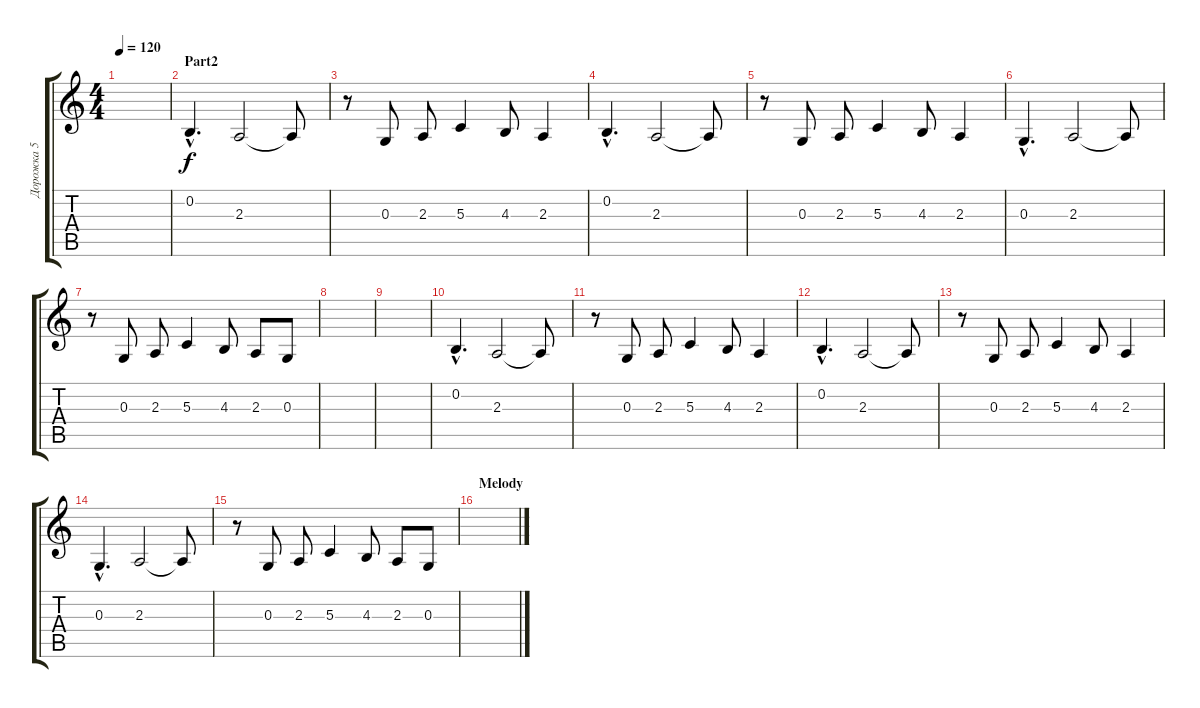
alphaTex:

\track ("Дорожка 5" "Дорожка 5") {instrument electricgrandpiano}
\staff {score tabs}
\tuning (E4 B3 G3 D3 A2 E2) {hide}
\ts (4 4)
\tempo 120
\clef g2
\ks c
|
\section ("" "Part2")
0.2{hac}.4{d} 2.3.2 2.3{t}.8 |
r.8 0.3.8 2.3.8 5.3.4 4.3.8 2.3.4 |
0.2{hac}.4{d} 2.3.2 2.3{t}.8 |
r.8 0.3.8 2.3.8 5.3.4 4.3.8 2.3.4 |
0.3{hac}.4{d} 2.3.2 2.3{t}.8 |
r.8 0.3.8 2.3.8 5.3.4 4.3.8 2.3.8 0.3.8 |
|
|
0.2{hac}.4{d} 2.3.2 2.3{t}.8 |
r.8 0.3.8 2.3.8 5.3.4 4.3.8 2.3.4 |
0.2{hac}.4{d} 2.3.2 2.3{t}.8 |
r.8 0.3.8 2.3.8 5.3.4 4.3.8 2.3.4 |
0.3{hac}.4{d} 2.3.2 2.3{t}.8 |
r.8 0.3.8 2.3.8 5.3.4 4.3.8 2.3.8 0.3.8 |
\section ("" "Melody")
